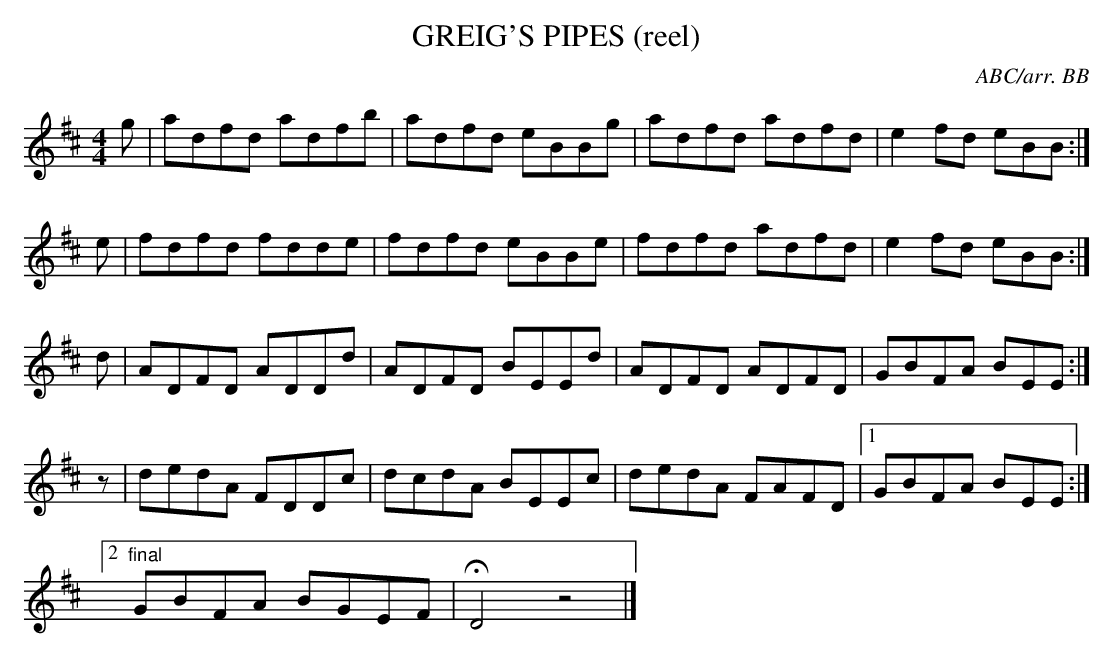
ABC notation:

X:1
T:GREIG'S PIPES (reel)
C:ABC/arr. BB
as "Cregg's Pipes" (variant spellings for the first word).
It's interesting to see how much more "Scotch" his version
sounds than the current one - probably has to do with all
the cut time that you see in the source version.
L:1/8
M:4/4
K:D % "simplified version"
g|adfd adfb|adfd eBBg|adfd adfd|e2fd eBB :|
e|fdfd fdde|fdfd eBBe|fdfd adfd|e2fd eBB :|
d|ADFD ADDd|ADFD BEEd|ADFD ADFD|GBFA BEE :|
z|dedA FDDc|dcdA BEEc|dedA FAFD|1 GBFA BEE :|
[2 "final" GBFA BGEF|HD4z4|]
